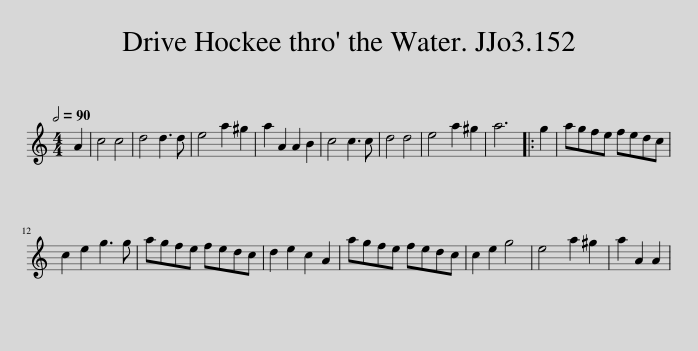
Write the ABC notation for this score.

X:1
L:1/8
Q:1/2=90
M:4/4
I:linebreak $
K:C
V:1 treble
V:1
 A2 | c4 c4 | d4 d3 d | e4 a2 ^g2 | a2 A2 A2 B2 | %5
 c4 c3 c | d4 d4 | e4 a2 ^g2 | a6 |: g2 | %10
 agfe fedc |$ c2 e2 g3 g | agfe fedc | d2 e2 c2 A2 | agfe fedc | %15
 c2 e2 g4 | e4 a2 ^g2 | a2 A2 A2 | %18
